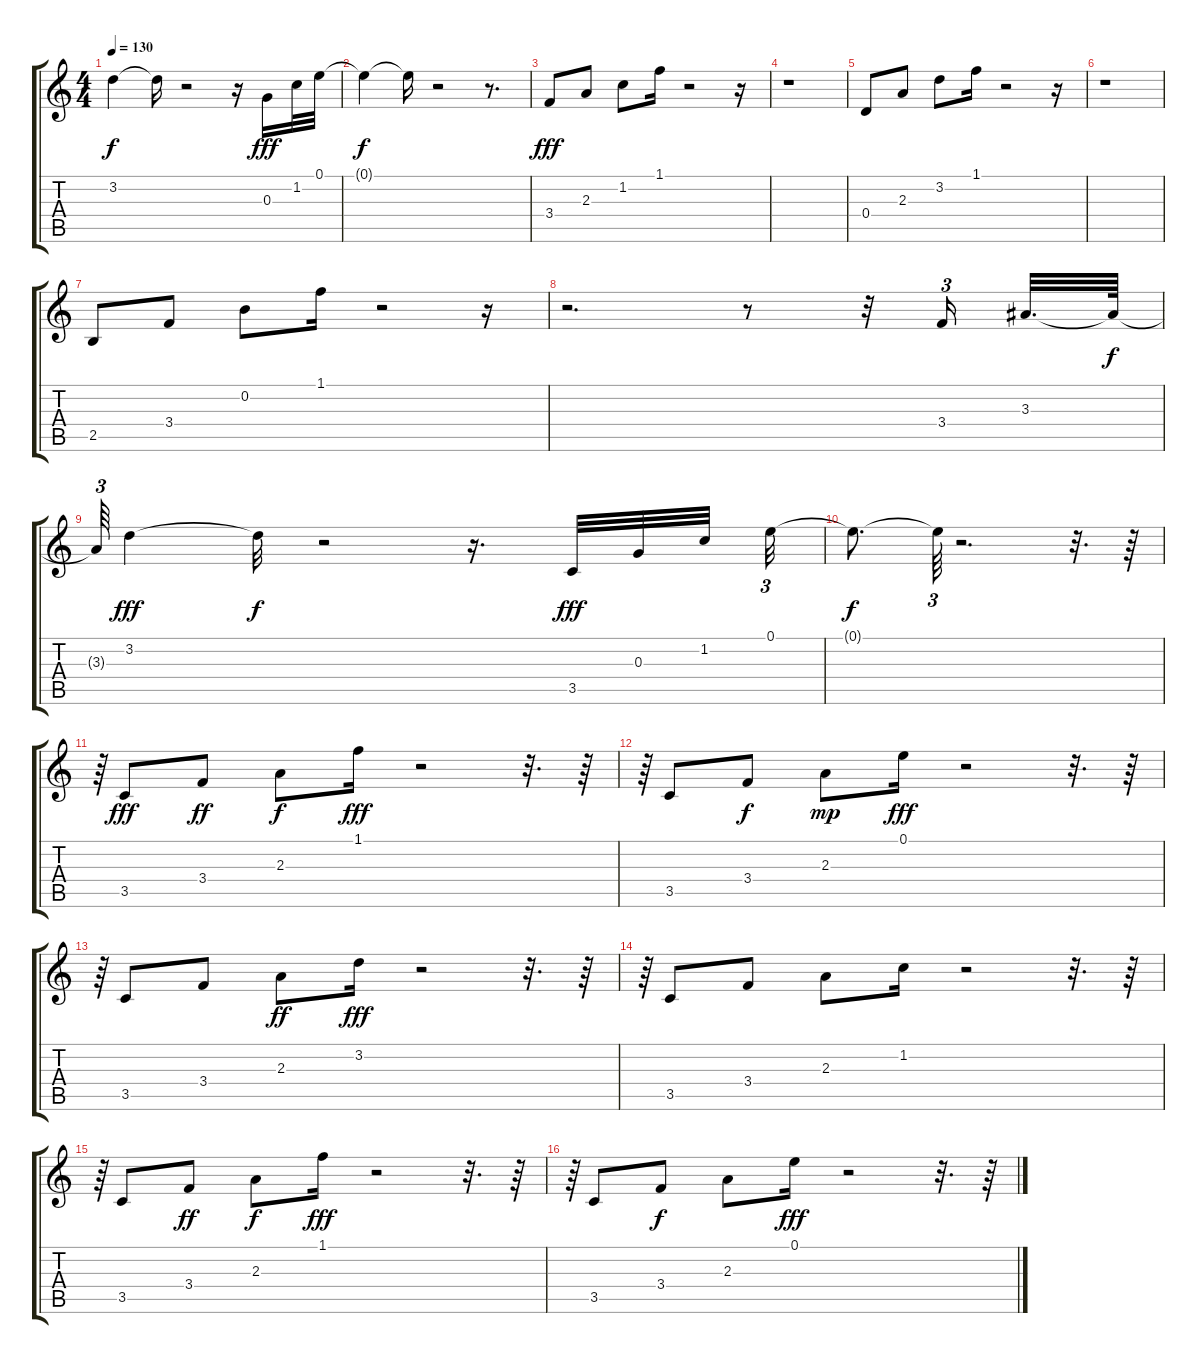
\track "" {instrument electricguitarclean}
\staff {score tabs}
\tuning (E4 B3 G3 D3 A2 E2) {hide}
\ts (4 4)
\tempo 130
\clef g2
\ks c
3.2{t}.4{dy f} 3.2{t}.16 r.2 r.16 0.3.16{dy fff} 1.2.32 0.1.32 |
0.1{t}.4{dy f} 0.1{t}.16 r.2 r.8{d} |
3.4.8{dy fff} 2.3.8 1.2.8 1.1.16 r.2 r.16 |
r.1 |
0.4.8 2.3.8 3.2.8 1.1.16 r.2 r.16 |
r.1 |
2.5.8 3.4.8 0.2.8 1.1.16 r.2 r.16 |
r.2{d} r.8 r.32 3.4.16{tu (3 2)} 3.3.32{d} 3.3{t}.64{dy f} |
3.3{t}.64{tu (3 2)} 3.2.4{dy fff} 3.2{t}.32{dy f} r.2 r.16{d} 3.5.32{dy fff} 0.3.32 1.2.32 0.1.32{tu (3 2)} |
0.1{t}.8{d dy f} 0.1{t}.64{tu (3 2)} r.2{d} r.32{d} r.64 |
r.64{tu (3 2)} 3.5.8{dy fff volume 10} 3.4.8{dy ff} 2.3.8{dy f} 1.1.16{dy fff} r.2 r.32{d} r.64 |
r.64{tu (3 2)} 3.5.8 3.4.8{dy f} 2.3.8{dy mp} 0.1.16{dy fff} r.2 r.32{d} r.64 |
r.64{tu (3 2)} 3.5.8 3.4.8 2.3.8{dy ff} 3.2.16{dy fff} r.2 r.32{d} r.64 |
r.64{tu (3 2)} 3.5.8 3.4.8 2.3.8 1.2.16 r.2 r.32{d} r.64 |
r.64{tu (3 2)} 3.5.8 3.4.8{dy ff} 2.3.8{dy f} 1.1.16{dy fff} r.2 r.32{d} r.64 |
r.64{tu (3 2)} 3.5.8 3.4.8{dy f} 2.3.8 0.1.16{dy fff} r.2 r.32{d} r.64
